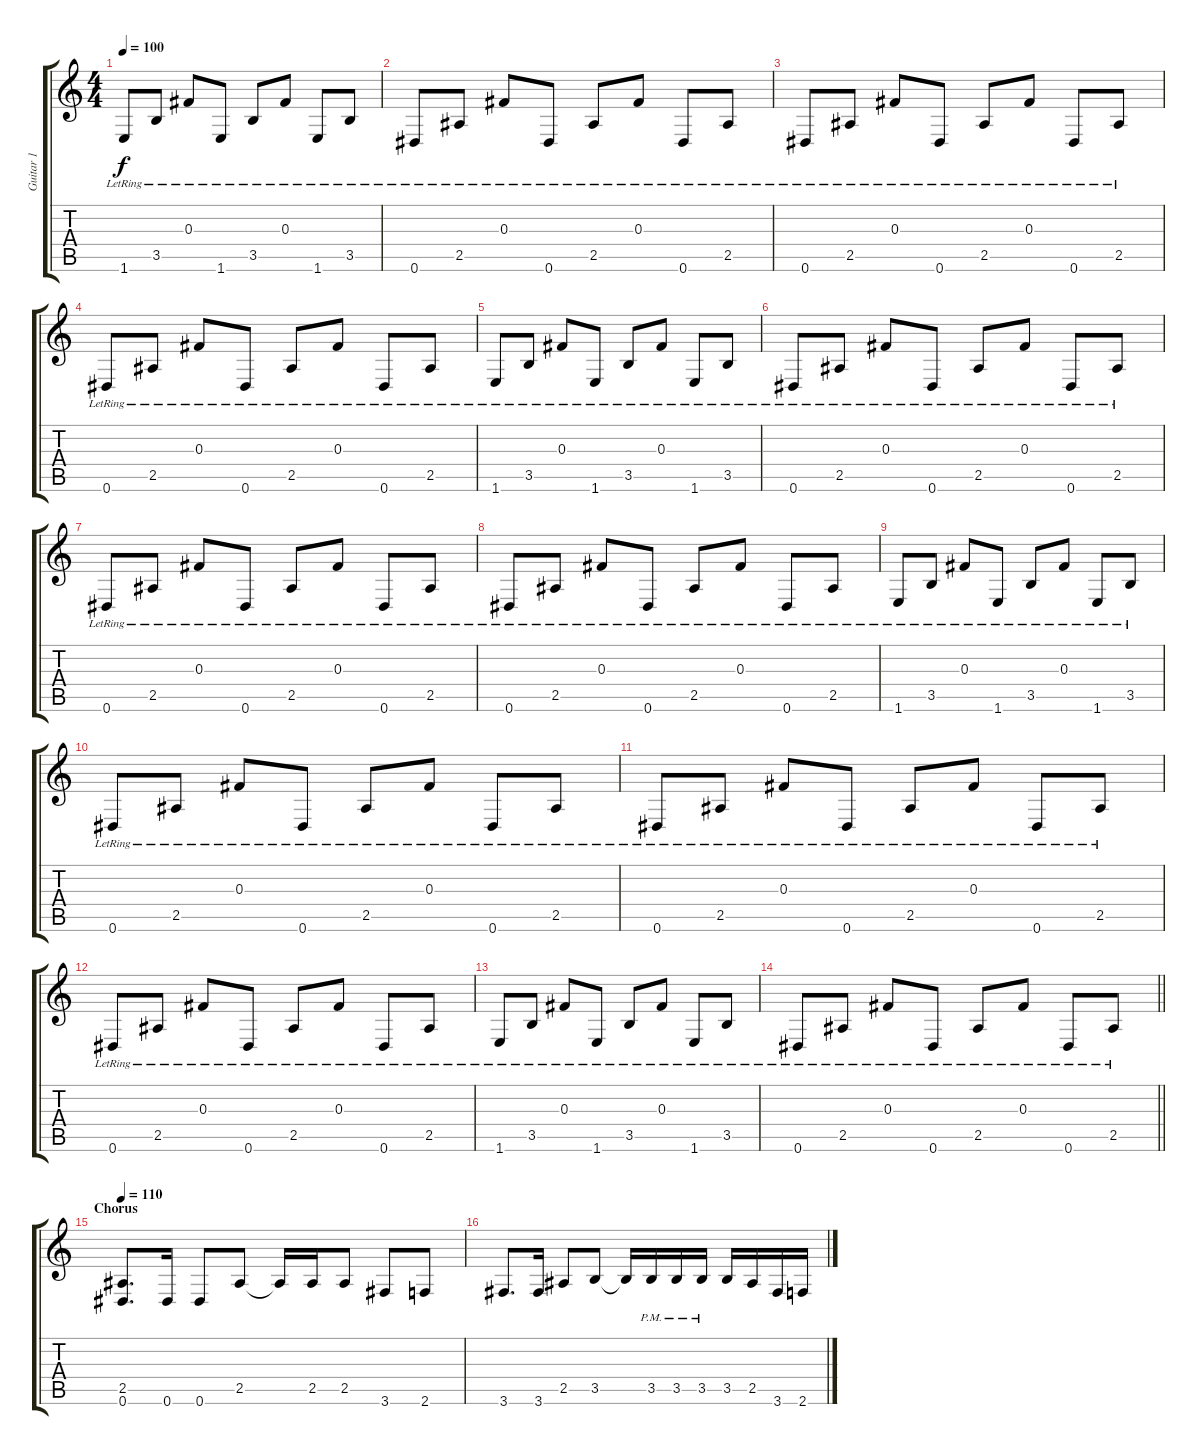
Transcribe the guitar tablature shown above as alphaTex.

\track ("Guitar 1" "Guitar 1") {instrument distortionguitar}
\staff {score tabs}
\tuning (Eb4 Bb3 Gb3 Db3 Ab2 Eb2) {hide}
\ts (4 4)
\tempo 100
\clef g2
\ks c
1.6{lr}.8{dy f} 3.5{lr}.8 0.3{lr}.8 1.6{lr}.8 3.5{lr}.8 0.3{lr}.8 1.6{lr}.8 3.5{lr}.8 |
0.6{lr}.8 2.5{lr}.8 0.3{lr}.8 0.6{lr}.8 2.5{lr}.8 0.3{lr}.8 0.6{lr}.8 2.5{lr}.8 |
0.6{lr}.8 2.5{lr}.8 0.3{lr}.8 0.6{lr}.8 2.5{lr}.8 0.3{lr}.8 0.6{lr}.8 2.5{lr}.8 |
0.6{lr}.8 2.5{lr}.8 0.3{lr}.8 0.6{lr}.8 2.5{lr}.8 0.3{lr}.8 0.6{lr}.8 2.5{lr}.8 |
1.6{lr}.8 3.5{lr}.8 0.3{lr}.8 1.6{lr}.8 3.5{lr}.8 0.3{lr}.8 1.6{lr}.8 3.5{lr}.8 |
0.6{lr}.8 2.5{lr}.8 0.3{lr}.8 0.6{lr}.8 2.5{lr}.8 0.3{lr}.8 0.6{lr}.8 2.5{lr}.8 |
0.6{lr}.8 2.5{lr}.8 0.3{lr}.8 0.6{lr}.8 2.5{lr}.8 0.3{lr}.8 0.6{lr}.8 2.5{lr}.8 |
0.6{lr}.8 2.5{lr}.8 0.3{lr}.8 0.6{lr}.8 2.5{lr}.8 0.3{lr}.8 0.6{lr}.8 2.5{lr}.8 |
1.6{lr}.8 3.5{lr}.8 0.3{lr}.8 1.6{lr}.8 3.5{lr}.8 0.3{lr}.8 1.6{lr}.8 3.5{lr}.8 |
0.6{lr}.8 2.5{lr}.8 0.3{lr}.8 0.6{lr}.8 2.5{lr}.8 0.3{lr}.8 0.6{lr}.8 2.5{lr}.8 |
0.6{lr}.8 2.5{lr}.8 0.3{lr}.8 0.6{lr}.8 2.5{lr}.8 0.3{lr}.8 0.6{lr}.8 2.5{lr}.8 |
0.6{lr}.8 2.5{lr}.8 0.3{lr}.8 0.6{lr}.8 2.5{lr}.8 0.3{lr}.8 0.6{lr}.8 2.5{lr}.8 |
1.6{lr}.8 3.5{lr}.8 0.3{lr}.8 1.6{lr}.8 3.5{lr}.8 0.3{lr}.8 1.6{lr}.8 3.5{lr}.8 |
\barLineRight lightlight
0.6{lr}.8 2.5{lr}.8 0.3{lr}.8 0.6{lr}.8 2.5{lr}.8 0.3{lr}.8 0.6{lr}.8 2.5{lr}.8 |
\section ("" "Chorus")
\tempo 110
(2.5 0.6).8{d instrument distortionguitar} 0.6.16 0.6.8 2.5.8 2.5{t}.16 2.5.16 2.5.8 3.6.8 2.6.8 |
3.6.8{d} 3.6.16 2.5.8 3.5.8 3.5{t}.16 3.5{pm}.16 3.5{pm}.16 3.5{pm}.16 3.5.16 2.5.16 3.6.16 2.6.16
